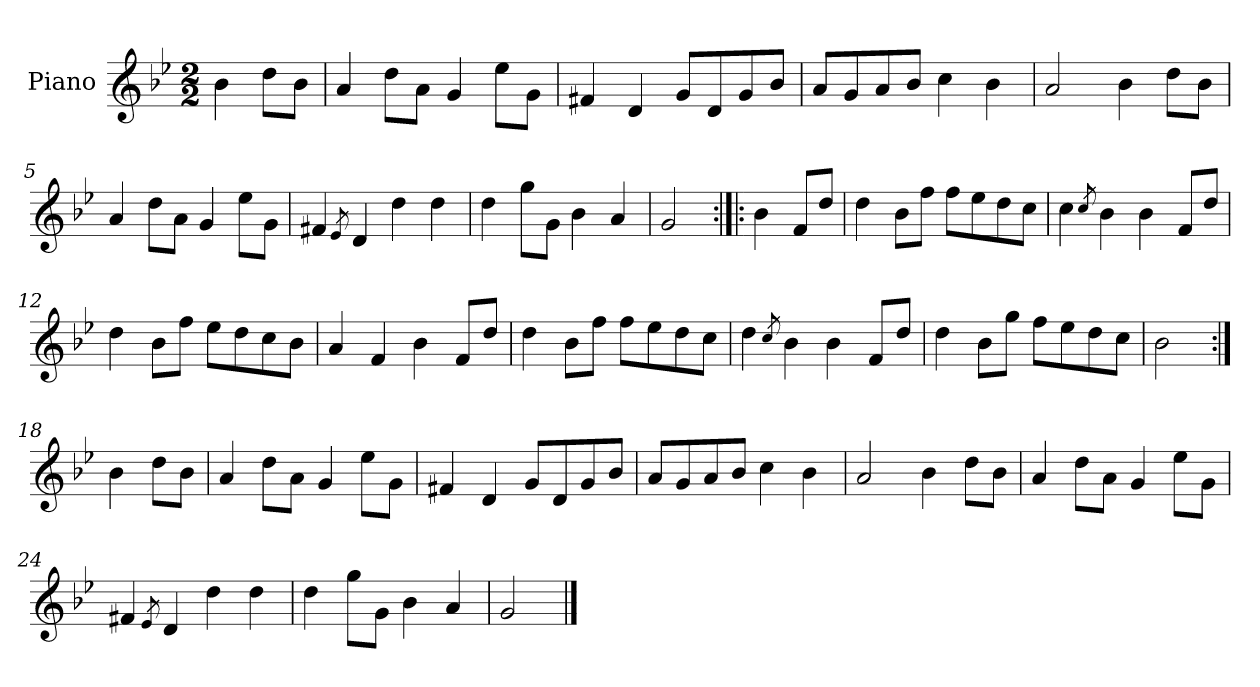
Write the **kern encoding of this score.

**kern
*part1
*staff1
*I"Piano
*I'Pno.
*clefG2
*k[b-e-]
*M2/2
=
4b-\
8dd\L
8b-\J
=1
4a/
8dd\L
8a\J
4g/
8ee-\L
8g\J
=2
4f#X/
4d/
8g/L
8d/
8g/
8b-/J
=3
8a/L
8g/
8a/
8b-/J
4cc\
4b-\
=4
2a/
4b-\
8dd\L
8b-\J
=5
4a/
8dd\L
8a\J
4g/
8ee-\L
8g\J
=6
4f#X/
8qe-/
4d/
4dd\
4dd\
=7
4dd\
8gg\L
8g\J
4b-\
4a/
=8
2g/
=9:|!|:
4b-\
8f/L
8dd/J
=10
4dd\
8b-\L
8ff\J
8ff\L
8ee-\
8dd\
8cc\J
=11
4cc\
8qcc/
4b-\
4b-\
8f/L
8dd/J
=12
4dd\
8b-\L
8ff\J
8ee-\L
8dd\
8cc\
8b-\J
=13
4a/
4f/
4b-\
8f/L
8dd/J
=14
4dd\
8b-\L
8ff\J
8ff\L
8ee-\
8dd\
8cc\J
=15
4dd\
8qcc/
4b-\
4b-\
8f/L
8dd/J
=16
4dd\
8b-\L
8gg\J
8ff\L
8ee-\
8dd\
8cc\J
=17
2b-\
=18:|!
4b-\
8dd\L
8b-\J
=19
4a/
8dd\L
8a\J
4g/
8ee-\L
8g\J
=20
4f#X/
4d/
8g/L
8d/
8g/
8b-/J
=21
8a/L
8g/
8a/
8b-/J
4cc\
4b-\
=22
2a/
4b-\
8dd\L
8b-\J
=23
4a/
8dd\L
8a\J
4g/
8ee-\L
8g\J
=24
4f#X/
8qe-/
4d/
4dd\
4dd\
=25
4dd\
8gg\L
8g\J
4b-\
4a/
=26
2g/
==
*-
